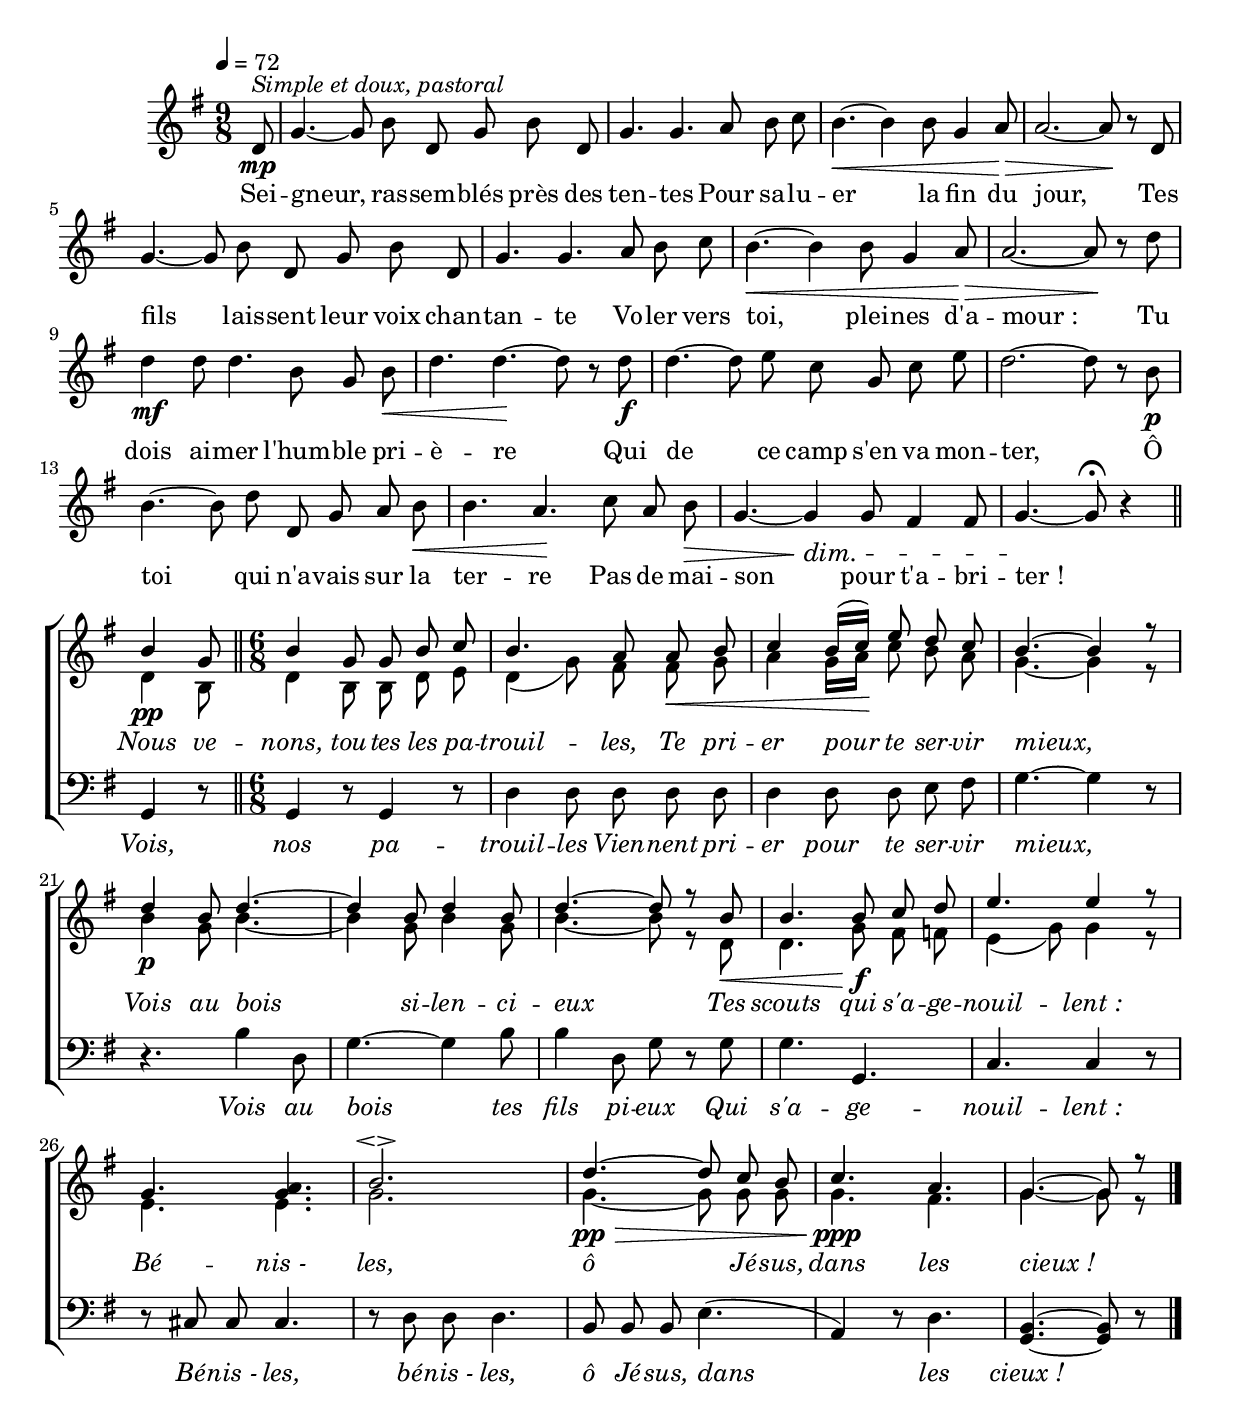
\version "2.16"
\include "italiano.ly"

\header {
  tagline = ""
  composer = ""
}                                        

MetriqueArmure = {
  \tempo 4=72
  \time 9/8
  \key sol \major
}

italique = { \override Score . LyricText #'font-shape = #'italic }

roman = { \override Score . LyricText #'font-shape = #'roman }

MusiqueCouplet = \relative do' {
  \partial 8 re8\mp^\markup {\italic {Simple et doux, pastoral}}
  sol4.~ sol8 si re, sol si re,
  sol4. sol la8 si do
  si4.~\< si4 si8 sol4 la8\>
  la2.~ la8\! r re,
  sol4.~ sol8 si re, sol si re,
  sol4. sol la8 si do
  si4.~\< si4 si8 sol4 la8\>
  la2.~ la8\! r re
  re4\mf re8 re4. si8 sol si\<
  re4. re4.~\! re8 r re\f
  re4.~ re8 mi do sol do mi
  re2.~ re8 r si\p
  si4.~ si8 re re, sol la si\<
  si4. la\! do8 la si\>
  sol4.~ sol4\dim sol8 fad4 fad8
  sol4.~\! sol8\fermata r4 \bar "||"
}

RefrainI = \relative do'' {
  si4\pp sol8 \bar "||"
  \time 6/8
  si4 sol8 sol si do
  si4. la8 la\< si
  do4 si16[( do])\! mi8 re do
  si4.~ si4 r8
  re4\p si8 re4.~
  re4 si8 re4 si8
  re4.~ re8 r si\<
  si4. si8\f do re
  mi4. mi4 r8
  sol,4. <sol la>
  si2.\espressivo
  re4.~\pp\> re8 do si
  do4.\ppp la
  sol4.~ sol8 r \bar "|."
}

RefrainII = \relative do' {
  re4 si8
  re4 si8 si re mi
  re4( sol8) fad fad sol
  la4 sol16[ la] do8 si la
  sol4.~ sol4 r8
  si4 sol8 si4.~
  si4 sol8 si4 sol8
  si4.~ si8 r re,
  re4. sol8 fad fa
  mi4( sol8) sol4 r8
  mi4. mi
  sol2.
  sol4.~ sol8 sol sol
  sol4. fad
  sol4.~ sol8 r
}

RefrainIII = \relative do {
  sol4 r8
  sol4 r8 sol4 r8
  re'4 re8 re re re
  re4 re8 re mi fad
  sol4.~ sol4 r8
  r4. si4 re,8
  sol4.~ sol4 si8
  si4 re,8 sol r sol
  sol4. sol,
  do4. do4 r8
  r8 dod dod dod4.
  r8 re re re4.
  si8 si si mi4.(
  la,4) r8 re4.
  <sol,~ si~>4. <sol si>8 r
}

ParolesCouplet = \lyricmode {
  Sei -- gneur, ras -- sem -- blés près des ten -- tes
  Pour sa -- lu -- er la fin du jour,
  Tes fils lais -- sent leur voix chan -- tan -- te
  Vo -- ler vers toi, plei -- nes d'a -- mour_:
  Tu dois ai -- mer l'hum -- ble pri -- è -- re
  Qui de ce camp s'en va mon -- ter,
  Ô toi qui n'a -- vais sur la ter -- re
  Pas de mai -- son pour t'a -- bri -- ter_!
}

ParolesRefrain = \lyricmode {
  \italique
  Nous ve -- nons, tou -- tes les pa -- trouil -- les,
  Te pri -- er pour te ser -- vir mieux,
  Vois au bois si -- len -- ci -- eux
  Tes scouts qui s'a -- ge -- nouil -- lent_:
  Bé -- nis_- les, ô Jé -- sus, dans les cieux_!
}

ParolesBasse = \lyricmode {
  \italique
  Vois, nos pa -- trouil -- les
  Vien -- nent pri -- er pour te ser -- vir mieux,
  Vois au bois tes fils pi -- eux
  Qui s'a -- ge -- nouil -- lent_:
  Bé -- nis_- les, bé -- nis_- les, ô Jé -- sus, dans les cieux_!
}

\score{
  \new ChoirStaff <<
    \set ChoirStaff.autoBeaming = ##f
    \new Staff <<
      \set Staff.midiInstrument = "recorder"
      {
        \new Voice = "couplet" {
          \override Score.PaperColumn #'keep-inside-line = ##t
          \MetriqueArmure
          \MusiqueCouplet
        }
        \break
        <<
          \new Voice = "refrainI" {\voiceOne
                                   \override Score.PaperColumn #'keep-inside-line = ##t
                                   \RefrainI
          }
          \new Voice = "refrainII" {\voiceTwo
                                    \override Score.PaperColumn #'keep-inside-line = ##t
                                    \RefrainII
          }
        >>
      }
    >>
    \new Lyrics \lyricsto couplet {
      \ParolesCouplet
    }
    \new Lyrics \lyricsto refrainI {
      \ParolesRefrain
    }
    \new Staff <<
      \set Staff.midiInstrument = "flute"
      \clef bass
      \MetriqueArmure
      \new Voice = "refrainIII" {
        \override Score.PaperColumn #'keep-inside-line = ##t
        s8*142
        \RefrainIII
      }
    >>
    \new Lyrics \lyricsto refrainIII {
      \ParolesBasse
    }
  >>
  \layout{
    \context {
      \Staff \RemoveEmptyStaves
      \override VerticalAxisGroup #'remove-first = ##t
    } 
  }
  \midi{}
}
